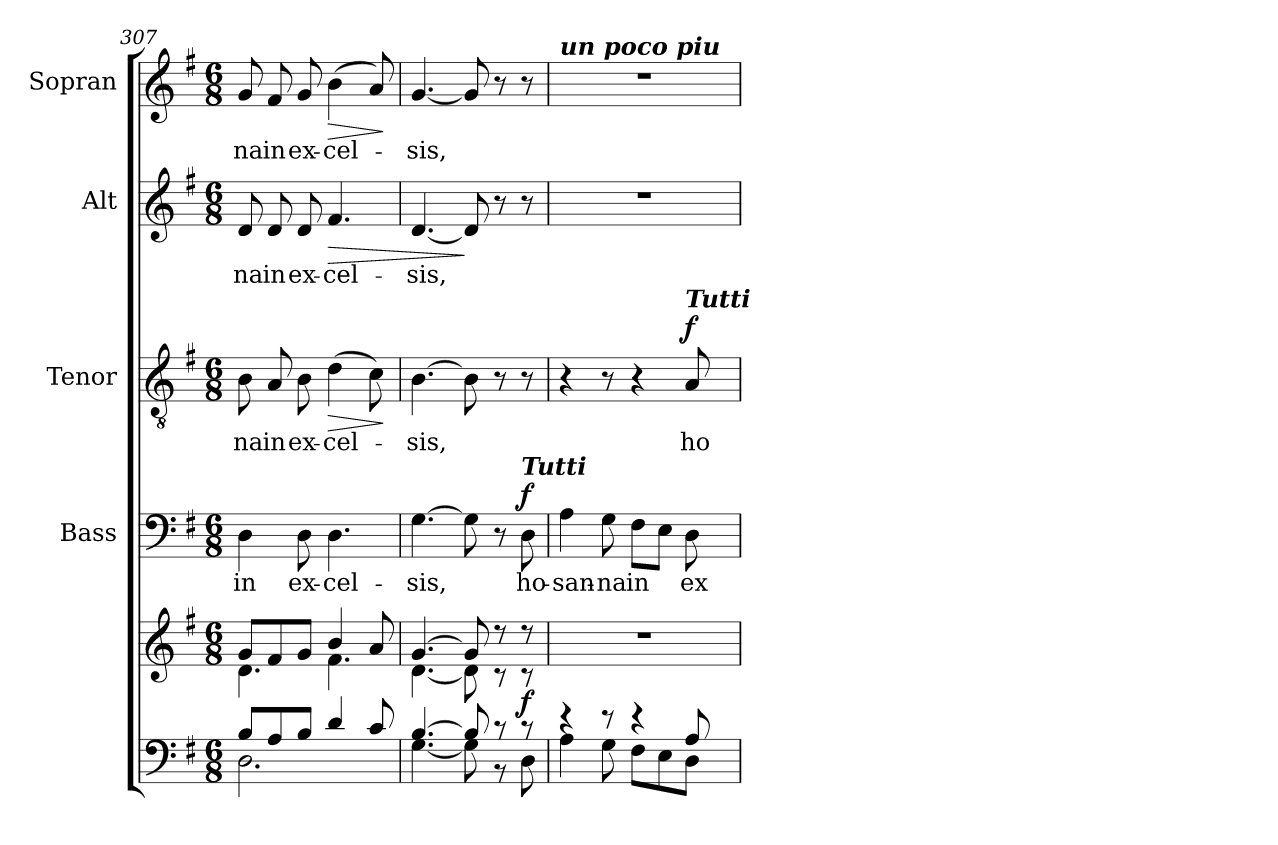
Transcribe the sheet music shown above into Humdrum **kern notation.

**kern	**kern	**dynam	**kern	**text	**dynam	**kern	**text	**dynam	**kern	**text	**dynam	**kern	**text	**dynam
*part5	*part5	*part5	*part4	*part4	*part4	*part3	*part3	*part3	*part2	*part2	*part2	*part1	*part1	*part1
*staff6	*staff5	*staff5/6	*staff4	*staff4	*staff4	*staff3	*staff3	*staff3	*staff2	*staff2	*staff2	*staff1	*staff1	*staff1
*	*	*	*I"Bass	*	*	*I"Tenor	*	*	*I"Alt	*	*	*I"Sopran	*	*
*	*	*	*I'B.	*	*	*I'T.	*	*	*I'A.	*	*	*I'S.	*	*
*clefF4	*clefG2	*	*clefF4	*	*	*clefGv2	*	*	*clefG2	*	*	*clefG2	*	*
*k[f#]	*k[f#]	*	*k[f#]	*	*	*k[f#]	*	*	*k[f#]	*	*	*k[f#]	*	*
*G:	*G:	*	*G:	*	*	*G:	*	*	*G:	*	*	*G:	*	*
*M6/8	*M6/8	*	*M6/8	*	*	*M6/8	*	*	*M6/8	*	*	*M6/8	*	*
=307	=307	=307	=307	=307	=307	=307	=307	=307	=307	=307	=307	=307	=307	=307
*^	*^	*	*	*	*	*	*	*	*	*	*	*	*	*
!	!	!	!	!	!	!LO:LY:b	!	!	!LO:LY:b	!	!	!LO:LY:b	!	!	!LO:LY:b	!
8B/L	2.D\	8g/L	4.d\	.	4D\	in	.	8B\	-na	.	8d/	-na	.	8g/	-na	.
!	!	!	!	!	!	!	!	!	!LO:LY:b	!	!	!LO:LY:b	!	!	!LO:LY:b	!
8A/	.	8f#/	.	.	.	.	.	8A/	in	.	8d/	in	.	8f#/	in	.
!	!	!	!	!	!	!LO:LY:b	!	!	!LO:LY:b	!	!	!LO:LY:b	!	!	!LO:LY:b	!
8B/J	.	8g/J	.	.	8D\	ex-	.	8B\	ex-	.	8d/	ex-	.	8g/	ex-	.
!	!	!	!	!	!	!LO:LY:b	!	!	!LO:LY:b	!LO:HP:b	!	!LO:LY:b	!LO:HP:b	!	!LO:LY:b	!LO:HP:b
4d/	.	4b/	4.f#\	.	4.D\	-cel-	.	(>4d\	-cel-	>	4.f#/	-cel-	>	(>4b\	-cel-	>
8c/	.	8a/	.	.	.	.	.	8c\)	.	.	.	.	.	8a/)	.	.
*v	*v	*	*	*	*	*	*	*	*	*	*	*	*	*	*	*
*	*v	*v	*	*	*	*	*	*	*	*	*	*	*	*	*
.	.	.	.	.	.	.	.	]	.	.	.	.	.	]
=308	=308	=308	=308	=308	=308	=308	=308	=308	=308	=308	=308	=308	=308	=308
*^	*^	*	*	*	*	*	*	*	*	*	*	*	*	*
!	!	!	!	!	!	!LO:LY:b	!	!	!LO:LY:b	!	!	!LO:LY:b	!	!	!LO:LY:b	!
[>4.B/	[<4.G\	[>4.g/	[<4.d\	.	[4.G\	-sis,	.	[4.B\	-sis,	.	[4.d/	-sis,	.	[4.g/	-sis,	.
8B/]	8G\]	8g/]	8d\]	.	8G\]	.	.	8B\]	.	.	8d/]	.	]	8g/]	.	.
8r	8r	8r	8r	.	8r	.	.	8r	.	.	8r	.	.	8r	.	.
!	!	!	!	!	!LO:TX:a:Bi:t=Tutti	!	!	!	!	!	!	!	!	!	!	!
!	!	!	!	!LO:DY:b	!	!LO:LY:b	!LO:DY:a	!	!	!	!	!	!	!	!	!
8rc	8D\	8r	8r	f	8D\	ho-	f	8r	.	.	8r	.	.	8r	.	.
=309	=309	=309	=309	=309	=309	=309	=309	=309	=309	=309	=309	=309	=309	=309	=309	=309
!	!	!	!	!	!	!	!	!	!	!	!	!	!	!LO:TX:a:Bi:t=un poco piu	!	!
!	!	!	!	!	!	!LO:LY:b	!	!	!	!	!	!	!	!	!	!
*	*	*v	*v	*	*	*	*	*	*	*	*	*	*	*	*	*
4re	4A\	2.r	.	4A\	-san-	.	4r	.	.	2.r	.	.	2.r	.	.
!	!	!	!	!	!LO:LY:b	!	!	!	!	!	!	!	!	!	!
8rd	8G\	.	.	8G\	-na	.	8r	.	.	.	.	.	.	.	.
!	!	!	!	!	!LO:LY:b	!	!	!	!	!	!	!	!	!	!
4rd	8F#\L	.	.	8F#\L	in	.	4r	.	.	.	.	.	.	.	.
.	8E\	.	.	8E\J	.	.	.	.	.	.	.	.	.	.	.
!	!	!	!	!	!	!	!LO:TX:a:Bi:t=Tutti	!	!	!	!	!	!	!	!
!	!	!	!	!	!LO:LY:b	!	!	!LO:LY:b	!LO:DY:a	!	!	!	!	!	!
8A/	8D\J	.	.	8D\	ex-	.	8A/	ho-	f	.	.	.	.	.	.
*v	*v	*	*	*	*	*	*	*	*	*	*	*	*	*	*
=	=	=	=	=	=	=	=	=	=	=	=	=	=	=
*-	*-	*-	*-	*-	*-	*-	*-	*-	*-	*-	*-	*-	*-	*-
